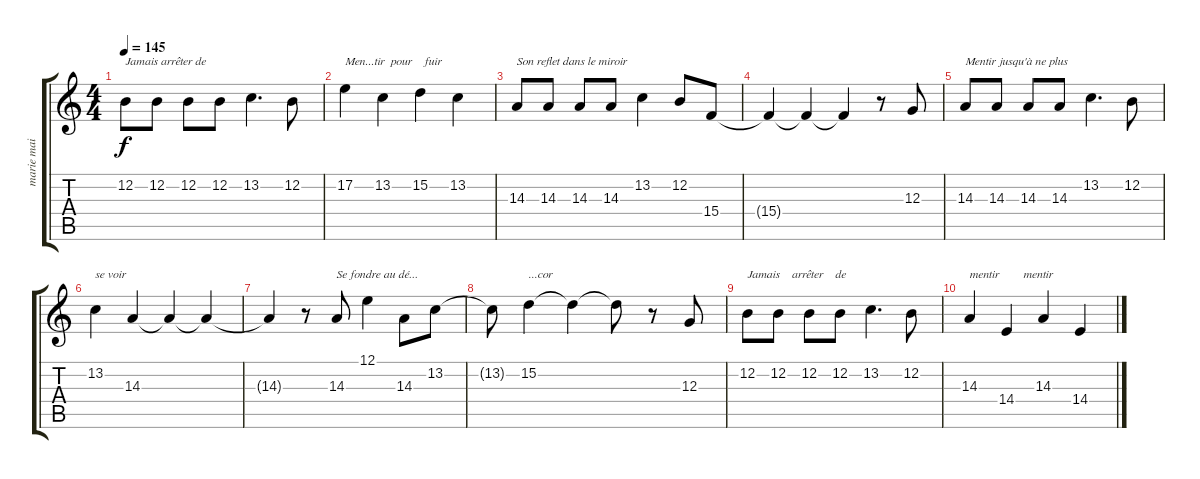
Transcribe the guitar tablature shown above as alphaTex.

\track ("marie mai" "marie mai") {instrument lead6voice}
\staff {score tabs}
\tuning (E4 B3 G3 D3 A2 E2) {hide}
\ts (4 4)
\tempo 145
\clef g2
\ks c
12.2.8{txt "Jamais arrêter de " dy f} 12.2.8 12.2.8 12.2.8 13.2.4{d} 12.2.8 |
17.2.4{txt "Men...tir  pour    fuir "} 13.2.4 15.2.4 13.2.4 |
14.3.8{txt "Son reflet dans le miroir"} 14.3.8 14.3.8 14.3.8 13.2.4 12.2.8 15.4.8 |
15.4{t}.4 15.4{t}.4 15.4{t}.4 r.8 12.3.8 |
14.3.8{txt "Mentir jusqu'à ne plus"} 14.3.8 14.3.8 14.3.8 13.2.4{d} 12.2.8 |
13.2.4{txt "se voir"} 14.3.4 14.3{t}.4 14.3{t}.4 |
14.3{t}.4 r.8 14.3.8{txt "Se fondre au dé..."} 12.1.4 14.3.8 13.2.8 |
13.2{t}.8 15.2.4{txt "...cor"} 15.2{t}.4 15.2{t}.8 r.8 12.3.8 |
12.2.8{txt "Jamais    arrêter    de"} 12.2.8 12.2.8 12.2.8 13.2.4{d} 12.2.8 |
14.3.4{txt "mentir        mentir"} 14.4.4 14.3.4 14.4.4
